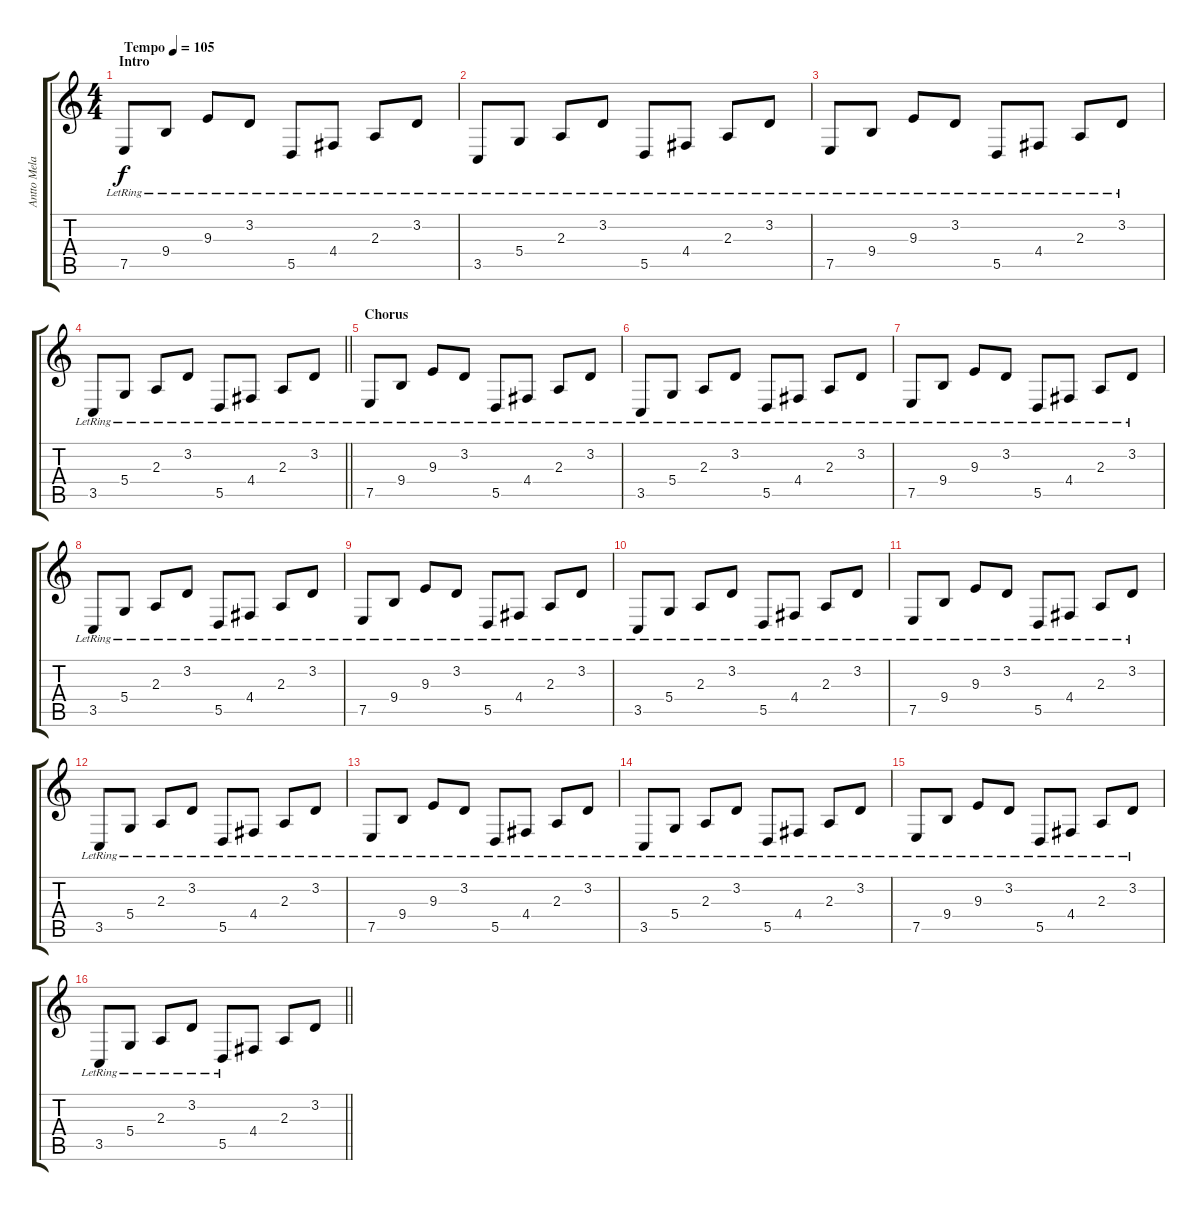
\track ("Antto Melasniemi (Keyboard)" "Antto Mela") {instrument electricgrandpiano}
\staff {score tabs}
\tuning (E4 B3 G3 D3 A2 E2) {hide}
\ts (4 4)
\section ("" "Intro")
\tempo (105 "Tempo")
\clef g2
\ks c
7.5{lr}.8{dy f instrument electricgrandpiano} 9.4{lr}.8 9.3{lr}.8 3.2{lr}.8 5.5{lr}.8 4.4{lr}.8 2.3{lr}.8 3.2{lr}.8 |
3.5{lr}.8 5.4{lr}.8 2.3{lr}.8 3.2{lr}.8 5.5{lr}.8 4.4{lr}.8 2.3{lr}.8 3.2{lr}.8 |
7.5{lr}.8 9.4{lr}.8 9.3{lr}.8 3.2{lr}.8 5.5{lr}.8 4.4{lr}.8 2.3{lr}.8 3.2{lr}.8 |
\barLineRight lightlight
3.5{lr}.8 5.4{lr}.8 2.3{lr}.8 3.2{lr}.8 5.5{lr}.8 4.4{lr}.8 2.3{lr}.8 3.2{lr}.8 |
\section ("" "Chorus")
7.5{lr}.8 9.4{lr}.8 9.3{lr}.8 3.2{lr}.8 5.5{lr}.8 4.4{lr}.8 2.3{lr}.8 3.2{lr}.8 |
3.5{lr}.8 5.4{lr}.8 2.3{lr}.8 3.2{lr}.8 5.5{lr}.8 4.4{lr}.8 2.3{lr}.8 3.2{lr}.8 |
7.5{lr}.8 9.4{lr}.8 9.3{lr}.8 3.2{lr}.8 5.5{lr}.8 4.4{lr}.8 2.3{lr}.8 3.2{lr}.8 |
3.5{lr}.8 5.4{lr}.8 2.3{lr}.8 3.2{lr}.8 5.5{lr}.8 4.4{lr}.8 2.3{lr}.8 3.2{lr}.8 |
7.5{lr}.8 9.4{lr}.8 9.3{lr}.8 3.2{lr}.8 5.5{lr}.8 4.4{lr}.8 2.3{lr}.8 3.2{lr}.8 |
3.5{lr}.8 5.4{lr}.8 2.3{lr}.8 3.2{lr}.8 5.5{lr}.8 4.4{lr}.8 2.3{lr}.8 3.2{lr}.8 |
7.5{lr}.8 9.4{lr}.8 9.3{lr}.8 3.2{lr}.8 5.5{lr}.8 4.4{lr}.8 2.3{lr}.8 3.2{lr}.8 |
3.5{lr}.8 5.4{lr}.8 2.3{lr}.8 3.2{lr}.8 5.5{lr}.8 4.4{lr}.8 2.3{lr}.8 3.2{lr}.8 |
7.5{lr}.8 9.4{lr}.8 9.3{lr}.8 3.2{lr}.8 5.5{lr}.8 4.4{lr}.8 2.3{lr}.8 3.2{lr}.8 |
3.5{lr}.8 5.4{lr}.8 2.3{lr}.8 3.2{lr}.8 5.5{lr}.8 4.4{lr}.8 2.3{lr}.8 3.2{lr}.8 |
7.5{lr}.8 9.4{lr}.8 9.3{lr}.8 3.2{lr}.8 5.5{lr}.8 4.4{lr}.8 2.3{lr}.8 3.2{lr}.8 |
\barLineRight lightlight
3.5{lr}.8 5.4{lr}.8 2.3{lr}.8 3.2{lr}.8 5.5{lr}.8 4.4.8 2.3.8 3.2.8
